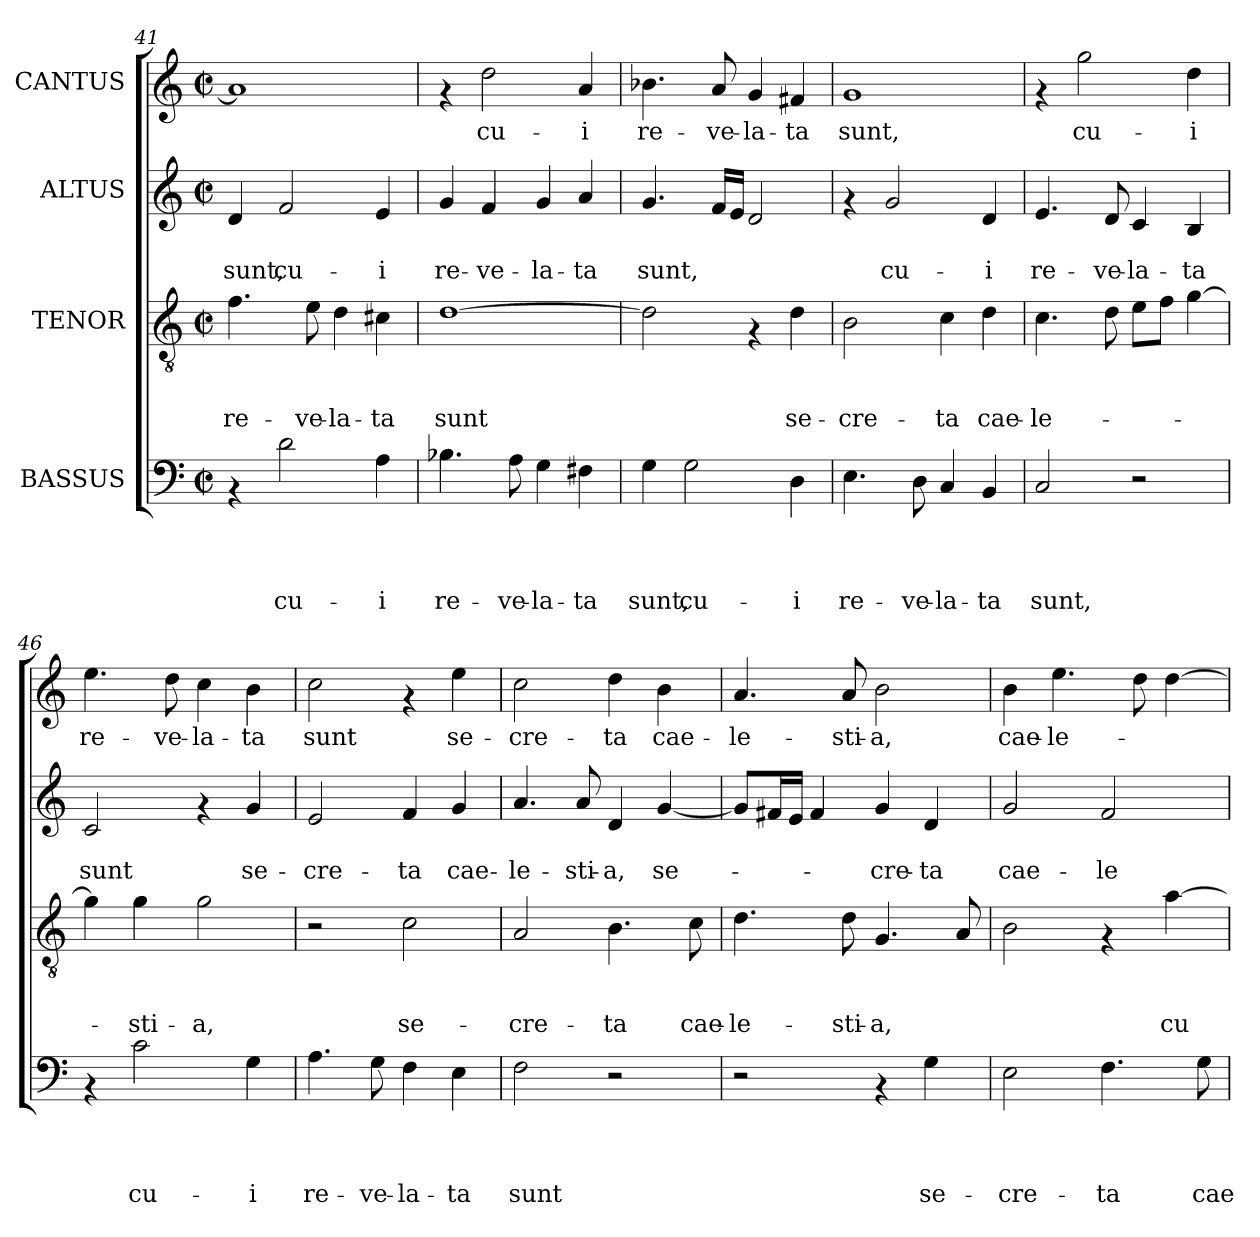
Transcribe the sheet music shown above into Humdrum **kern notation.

**kern	**text	**text	**text	**text	**kern	**text	**text	**text	**kern	**text	**text	**kern	**text
*part4	*part4	*part4	*part4	*part4	*part3	*part3	*part3	*part3	*part2	*part2	*part2	*part1	*part1
*staff4	*staff4	*staff4	*staff4	*staff4	*staff3	*staff3	*staff3	*staff3	*staff2	*staff2	*staff2	*staff1	*staff1
*I"BASSUS	*	*	*	*	*I"TENOR	*	*	*	*I"ALTUS	*	*	*I"CANTUS	*
*clefF4	*	*	*	*	*clefGv2	*	*	*	*clefG2	*	*	*clefG2	*
*k[]	*	*	*	*	*k[]	*	*	*	*k[]	*	*	*k[]	*
*C:	*	*	*	*	*C:	*	*	*	*C:	*	*	*C:	*
*M2/2	*	*	*	*	*M2/2	*	*	*	*M2/2	*	*	*M2/2	*
*met(c|)	*	*	*	*	*met(c|)	*	*	*	*met(c|)	*	*	*met(c|)	*
=41	=41	=41	=41	=41	=41	=41	=41	=41	=41	=41	=41	=41	=41
!	!	!	!	!	!	!	!	!LO:LY:b	!	!	!LO:LY:b	!	!
4rAA	.	.	.	.	4.f\	.	.	re-	4d/	.	sunt,	1a]	.
!	!	!	!	!LO:LY:b	!	!	!	!	!	!	!LO:LY:b	!	!
2d\	.	.	.	cu-	.	.	.	.	2f/	.	cu-	.	.
!	!	!	!	!	!	!	!	!LO:LY:b	!	!	!	!	!
.	.	.	.	.	8e\	.	.	-ve-	.	.	.	.	.
!	!	!	!	!	!	!	!	!LO:LY:b	!	!	!	!	!
.	.	.	.	.	4d\	.	.	-la-	.	.	.	.	.
!	!	!	!	!LO:LY:b	!	!	!	!LO:LY:b	!	!	!LO:LY:b	!	!
4A\	.	.	.	-i	4c#X\	.	.	-ta	4e/	.	-i	.	.
=42	=42	=42	=42	=42	=42	=42	=42	=42	=42	=42	=42	=42	=42
!	!	!	!	!LO:LY:b	!	!	!	!LO:LY:b	!	!	!LO:LY:b	!	!
4.B-X\	.	.	.	re-	[>1d	.	.	sunt	4g/	.	re-	4rf	.
!	!	!	!	!	!	!	!	!	!	!	!LO:LY:b	!	!LO:LY:b
.	.	.	.	.	.	.	.	.	4f/	.	-ve-	2dd\	cu-
!	!	!	!	!LO:LY:b	!	!	!	!	!	!	!	!	!
8A\	.	.	.	-ve-	.	.	.	.	.	.	.	.	.
!	!	!	!	!LO:LY:b	!	!	!	!	!	!	!LO:LY:b	!	!
4G\	.	.	.	-la-	.	.	.	.	4g/	.	-la-	.	.
!	!	!	!	!LO:LY:b	!	!	!	!	!	!	!LO:LY:b	!	!LO:LY:b
4F#X\	.	.	.	-ta	.	.	.	.	4a/	.	-ta	4a/	-i
=43	=43	=43	=43	=43	=43	=43	=43	=43	=43	=43	=43	=43	=43
!	!	!	!	!LO:LY:b	!	!	!	!	!	!	!LO:LY:b	!	!LO:LY:b
4G\	.	.	.	sunt,	2d\]	.	.	.	4.g/	.	sunt,	4.b-X\	re-
!	!	!	!	!LO:LY:b	!	!	!	!	!	!	!	!	!
2G\	.	.	.	cu-	.	.	.	.	.	.	.	.	.
!	!	!	!	!	!	!	!	!	!	!	!	!	!LO:LY:b
.	.	.	.	.	.	.	.	.	16f/LL	.	.	8a/	-ve-
.	.	.	.	.	.	.	.	.	16e/JJ	.	.	.	.
!	!	!	!	!	!	!	!	!	!	!	!	!	!LO:LY:b
.	.	.	.	.	4rF	.	.	.	2d/	.	.	4g/	-la-
!	!	!	!	!LO:LY:b	!	!	!	!LO:LY:b	!	!	!	!	!LO:LY:b
4D\	.	.	.	-i	4d\	.	.	se-	.	.	.	4f#X/	-ta
=44	=44	=44	=44	=44	=44	=44	=44	=44	=44	=44	=44	=44	=44
!	!	!	!	!LO:LY:b	!	!	!	!LO:LY:b	!	!	!	!	!LO:LY:b
4.E\	.	.	.	re-	2B\	.	.	-cre-	4rf	.	.	1g	sunt,
!	!	!	!	!	!	!	!	!	!	!	!LO:LY:b	!	!
.	.	.	.	.	.	.	.	.	2g/	.	cu-	.	.
!	!	!	!	!LO:LY:b	!	!	!	!	!	!	!	!	!
8D\	.	.	.	-ve-	.	.	.	.	.	.	.	.	.
!	!	!	!	!LO:LY:b	!	!	!	!LO:LY:b	!	!	!	!	!
4C/	.	.	.	-la-	4c\	.	.	-ta	.	.	.	.	.
!	!	!	!	!LO:LY:b	!	!	!	!LO:LY:b	!	!	!LO:LY:b	!	!
4BB/	.	.	.	-ta	4d\	.	.	cae-	4d/	.	-i	.	.
!!LO:LB:g=z
=45	=45	=45	=45	=45	=45	=45	=45	=45	=45	=45	=45	=45	=45
!	!	!	!	!LO:LY:b	!	!	!	!LO:LY:b	!	!	!LO:LY:b	!	!
2C/	.	.	.	sunt,	4.c\	.	.	-le-	4.e/	.	re-	4rf	.
!	!	!	!	!	!	!	!	!	!	!	!	!	!LO:LY:b
.	.	.	.	.	.	.	.	.	.	.	.	2gg\	cu-
!	!	!	!	!	!	!	!	!	!	!	!LO:LY:b	!	!
.	.	.	.	.	8d\	.	.	.	8d/	.	-ve-	.	.
!	!	!	!	!	!	!	!	!	!	!	!LO:LY:b	!	!
2r	.	.	.	.	8e\L	.	.	.	4c/	.	-la-	.	.
.	.	.	.	.	8f\J	.	.	.	.	.	.	.	.
!	!	!	!	!	!	!	!	!	!	!	!LO:LY:b	!	!LO:LY:b
.	.	.	.	.	[>4g\	.	.	.	4B/	.	-ta	4dd\	-i
=46	=46	=46	=46	=46	=46	=46	=46	=46	=46	=46	=46	=46	=46
!	!	!	!	!	!	!	!	!	!	!	!LO:LY:b	!	!LO:LY:b
4rAA	.	.	.	.	4g\]	.	.	.	2c/	.	sunt	4.ee\	re-
!	!	!	!	!LO:LY:b	!	!	!	!LO:LY:b	!	!	!	!	!
2c\	.	.	.	cu-	4g\	.	.	-sti-	.	.	.	.	.
!	!	!	!	!	!	!	!	!	!	!	!	!	!LO:LY:b
.	.	.	.	.	.	.	.	.	.	.	.	8dd\	-ve-
!	!	!	!	!	!	!	!	!LO:LY:b	!	!	!	!	!LO:LY:b
.	.	.	.	.	2g\	.	.	-a,	4rf	.	.	4cc\	-la-
!	!	!	!	!LO:LY:b	!	!	!	!	!	!	!LO:LY:b	!	!LO:LY:b
4G\	.	.	.	-i	.	.	.	.	4g/	.	se-	4b\	-ta
=47	=47	=47	=47	=47	=47	=47	=47	=47	=47	=47	=47	=47	=47
!	!	!	!	!LO:LY:b	!	!	!	!	!	!	!LO:LY:b	!	!LO:LY:b
4.A\	.	.	.	re-	2r	.	.	.	2e/	.	-cre-	2cc\	sunt
!	!	!	!	!LO:LY:b	!	!	!	!	!	!	!	!	!
8G\	.	.	.	-ve-	.	.	.	.	.	.	.	.	.
!	!	!	!	!LO:LY:b	!	!	!	!LO:LY:b	!	!	!LO:LY:b	!	!
4F\	.	.	.	-la-	2c\	.	.	se-	4f/	.	-ta	4rf	.
!	!	!	!	!LO:LY:b	!	!	!	!	!	!	!LO:LY:b	!	!LO:LY:b
4E\	.	.	.	-ta	.	.	.	.	4g/	.	cae-	4ee\	se-
=48	=48	=48	=48	=48	=48	=48	=48	=48	=48	=48	=48	=48	=48
!	!	!	!	!LO:LY:b	!	!	!	!LO:LY:b	!	!	!LO:LY:b	!	!LO:LY:b
2F\	.	.	.	sunt	2A/	.	.	-cre-	4.a/	.	-le-	2cc\	-cre-
!	!	!	!	!	!	!	!	!	!	!	!LO:LY:b	!	!
.	.	.	.	.	.	.	.	.	8a/	.	-sti-	.	.
!	!	!	!	!	!	!	!	!LO:LY:b	!	!	!LO:LY:b	!	!LO:LY:b
2r	.	.	.	.	4.B\	.	.	-ta	4d/	.	-a,	4dd\	-ta
!	!	!	!	!	!	!	!	!	!	!	!LO:LY:b	!	!LO:LY:b
.	.	.	.	.	.	.	.	.	[<4g/	.	se-	4b\	cae-
!	!	!	!	!	!	!	!	!LO:LY:b	!	!	!	!	!
.	.	.	.	.	8c\	.	.	cae-	.	.	.	.	.
=49	=49	=49	=49	=49	=49	=49	=49	=49	=49	=49	=49	=49	=49
!	!	!	!	!	!	!	!	!LO:LY:b	!	!	!	!	!LO:LY:b
2r	.	.	.	.	4.d\	.	.	-le-	8g/L]	.	.	4.a/	-le-
.	.	.	.	.	.	.	.	.	16f#X/L	.	.	.	.
.	.	.	.	.	.	.	.	.	16e/JJ	.	.	.	.
.	.	.	.	.	.	.	.	.	4f#/	.	.	.	.
!	!	!	!	!	!	!	!	!LO:LY:b	!	!	!	!	!LO:LY:b
.	.	.	.	.	8d\	.	.	-sti-	.	.	.	8a/	-sti-
!	!	!	!	!	!	!	!	!LO:LY:b	!	!	!LO:LY:b	!	!LO:LY:b
4rAA	.	.	.	.	4.G/	.	.	-a,	4g/	.	-cre-	2b\	-a,
!	!	!	!	!LO:LY:b	!	!	!	!	!	!	!LO:LY:b	!	!
4G\	.	.	.	se-	.	.	.	.	4d/	.	-ta	.	.
.	.	.	.	.	8A/	.	.	.	.	.	.	.	.
=50	=50	=50	=50	=50	=50	=50	=50	=50	=50	=50	=50	=50	=50
!	!	!	!	!LO:LY:b	!	!	!	!	!	!	!LO:LY:b	!	!LO:LY:b
2E\	.	.	.	-cre-	2B\	.	.	.	2g/	.	cae-	4b\	cae-
!	!	!	!	!	!	!	!	!	!	!	!	!	!LO:LY:b
.	.	.	.	.	.	.	.	.	.	.	.	4.ee\	-le-
!	!	!	!	!LO:LY:b	!	!	!	!	!	!	!LO:LY:b	!	!
4.F\	.	.	.	-ta	4rF	.	.	.	2f/	.	-le-	.	.
.	.	.	.	.	.	.	.	.	.	.	.	8dd\	.
!	!	!	!	!	!	!	!	!LO:LY:b	!	!	!	!	!
.	.	.	.	.	[<4a\	.	.	cu-	.	.	.	[<4dd\	.
!	!	!	!	!LO:LY:b	!	!	!	!	!	!	!	!	!
8G\	.	.	.	cae-	.	.	.	.	.	.	.	.	.
=	=	=	=	=	=	=	=	=	=	=	=	=	=
*-	*-	*-	*-	*-	*-	*-	*-	*-	*-	*-	*-	*-	*-
